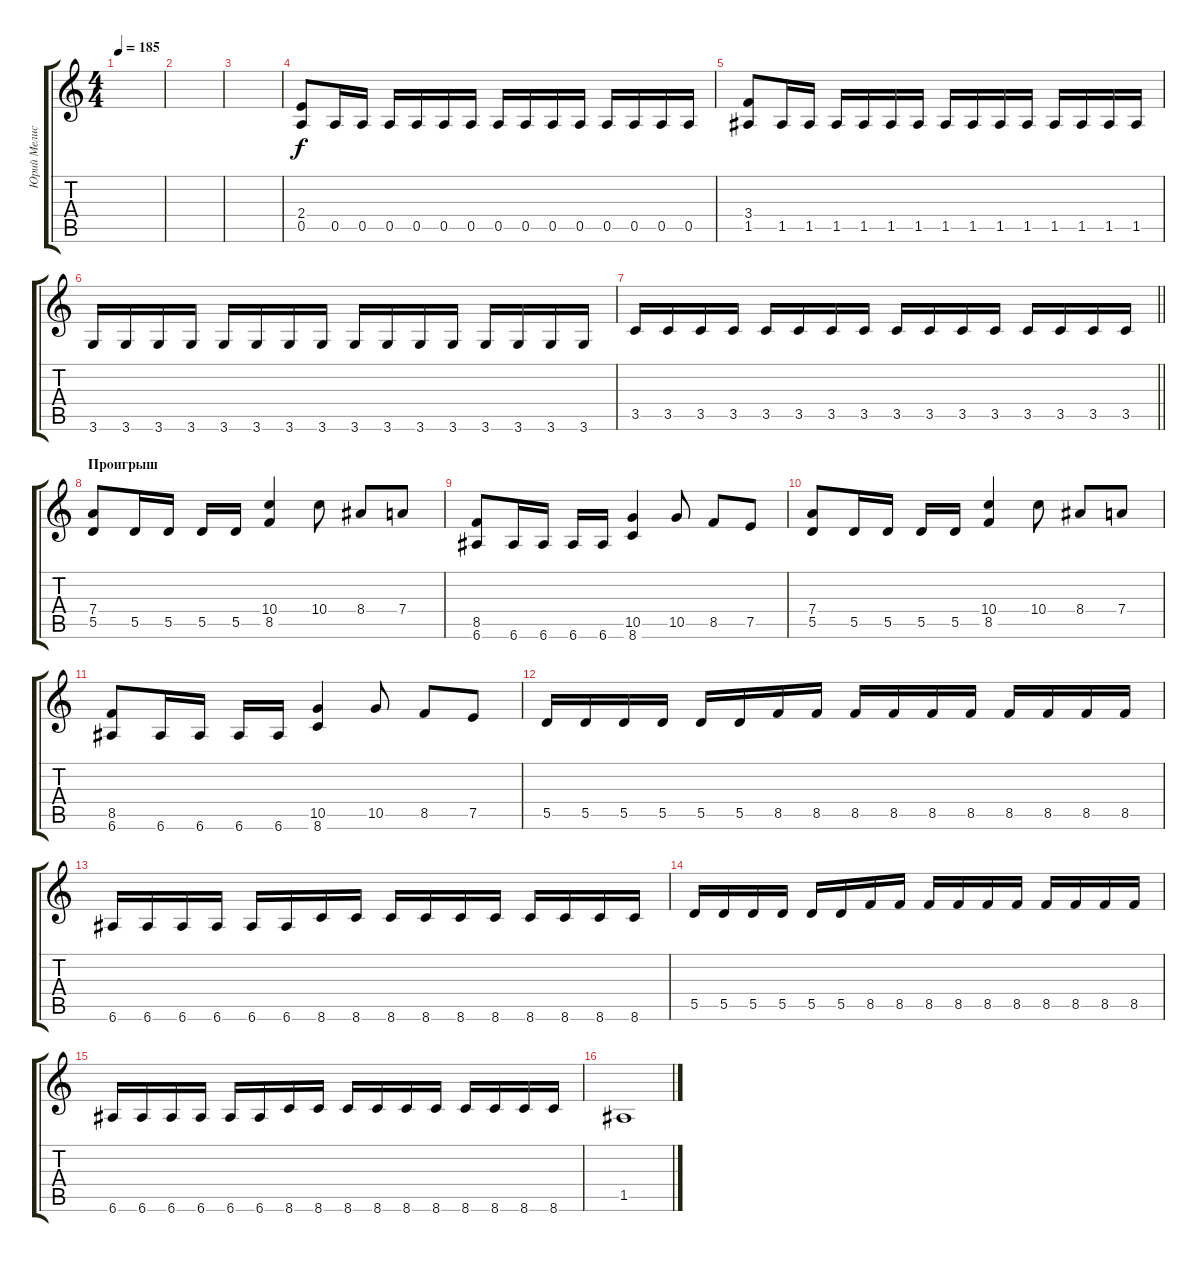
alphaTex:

\track ("Юрий Мелисов" "Юрий Мелис") {instrument distortionguitar}
\staff {score tabs}
\tuning (E4 B3 G3 D3 A2 E2) {hide}
\ts (4 4)
\tempo 185
\clef g2
\ks c
|
|
|
(2.4 0.5).8 0.5.16 0.5.16 0.5.16 0.5.16 0.5.16 0.5.16 0.5.16 0.5.16 0.5.16 0.5.16 0.5.16 0.5.16 0.5.16 0.5.16 |
(3.4 1.5).8 1.5.16 1.5.16 1.5.16 1.5.16 1.5.16 1.5.16 1.5.16 1.5.16 1.5.16 1.5.16 1.5.16 1.5.16 1.5.16 1.5.16 |
3.6.16 3.6.16 3.6.16 3.6.16 3.6.16 3.6.16 3.6.16 3.6.16 3.6.16 3.6.16 3.6.16 3.6.16 3.6.16 3.6.16 3.6.16 3.6.16 |
\barLineRight lightlight
3.5.16 3.5.16 3.5.16 3.5.16 3.5.16 3.5.16 3.5.16 3.5.16 3.5.16 3.5.16 3.5.16 3.5.16 3.5.16 3.5.16 3.5.16 3.5.16 |
\section ("" "Проигрыш")
(7.4 5.5).8 5.5.16 5.5.16 5.5.16 5.5.16 (10.4 8.5).4 10.4.8 8.4.8 7.4.8 |
(8.5 6.6).8 6.6.16 6.6.16 6.6.16 6.6.16 (10.5 8.6).4 10.5.8 8.5.8 7.5.8 |
(7.4 5.5).8 5.5.16 5.5.16 5.5.16 5.5.16 (10.4 8.5).4 10.4.8 8.4.8 7.4.8 |
(8.5 6.6).8 6.6.16 6.6.16 6.6.16 6.6.16 (10.5 8.6).4 10.5.8 8.5.8 7.5.8 |
5.5.16 5.5.16 5.5.16 5.5.16 5.5.16 5.5.16 8.5.16 8.5.16 8.5.16 8.5.16 8.5.16 8.5.16 8.5.16 8.5.16 8.5.16 8.5.16 |
6.6.16 6.6.16 6.6.16 6.6.16 6.6.16 6.6.16 8.6.16 8.6.16 8.6.16 8.6.16 8.6.16 8.6.16 8.6.16 8.6.16 8.6.16 8.6.16 |
5.5.16 5.5.16 5.5.16 5.5.16 5.5.16 5.5.16 8.5.16 8.5.16 8.5.16 8.5.16 8.5.16 8.5.16 8.5.16 8.5.16 8.5.16 8.5.16 |
6.6.16 6.6.16 6.6.16 6.6.16 6.6.16 6.6.16 8.6.16 8.6.16 8.6.16 8.6.16 8.6.16 8.6.16 8.6.16 8.6.16 8.6.16 8.6.16 |
1.5.1
